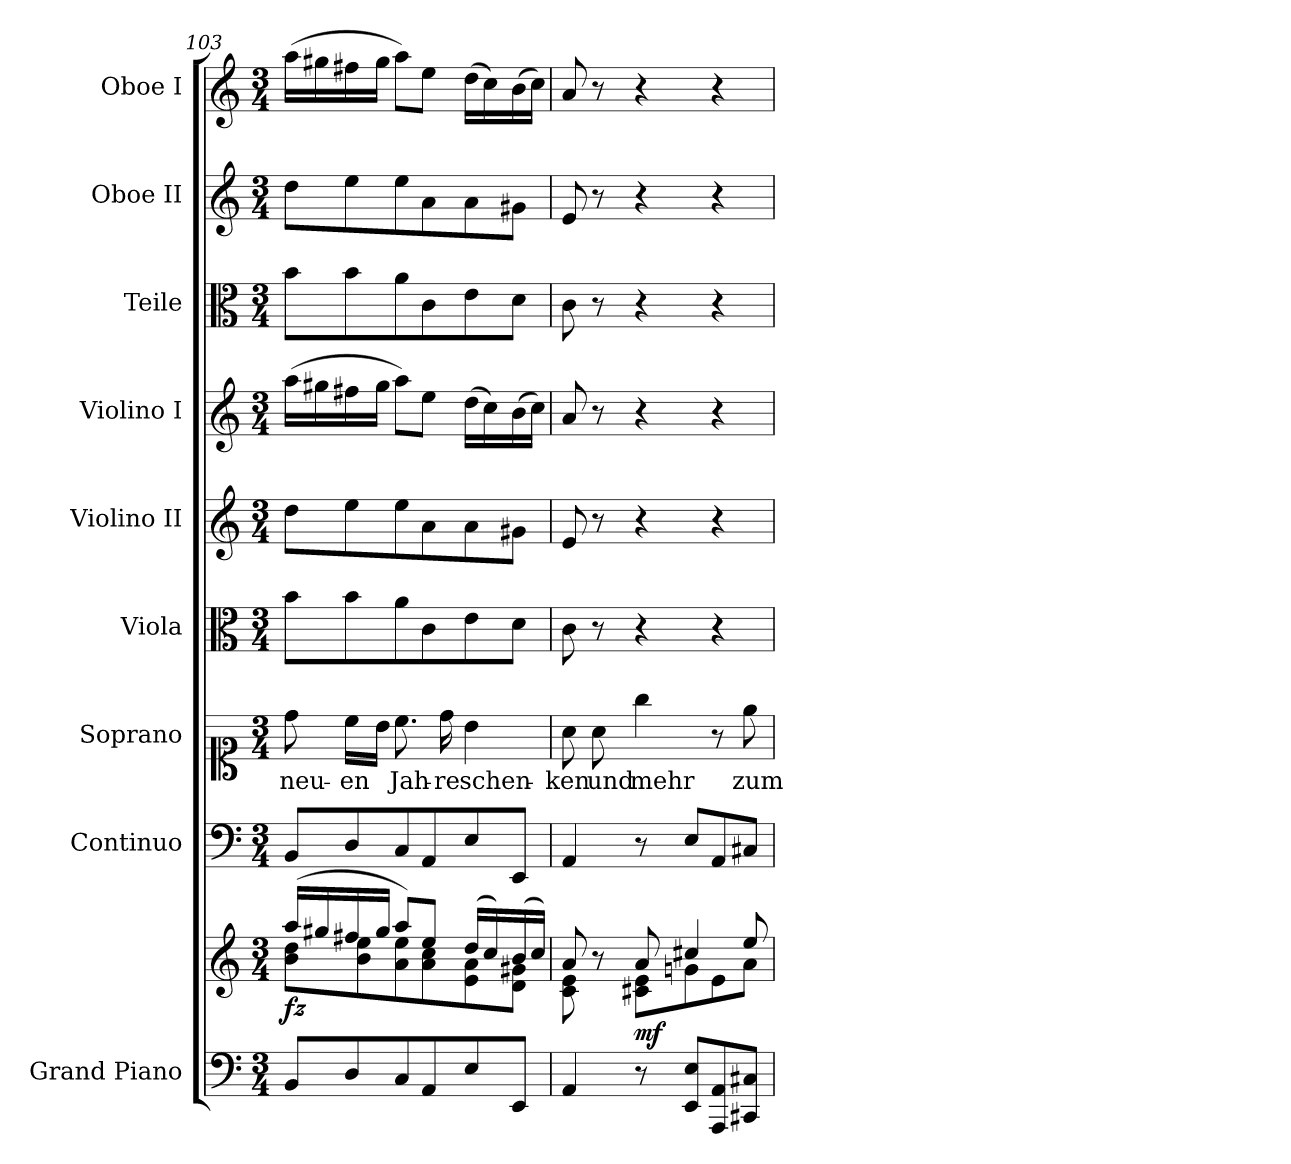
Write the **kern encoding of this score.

**kern	**kern	**dynam	**kern	**kern	**text	**kern	**kern	**kern	**kern	**kern	**kern
*part9	*part9	*part9	*part8	*part7	*part7	*part6	*part5	*part4	*part3	*part2	*part1
*staff10	*staff9	*staff9/10	*staff8	*staff7	*staff7	*staff6	*staff5	*staff4	*staff3	*staff2	*staff1
*I"Grand Piano	*	*	*I"Continuo	*I"Soprano	*	*I"Viola	*I"Violino II	*I"Violino I	*I"Teile	*I"Oboe II	*I"Oboe I
*I'Pno	*	*	*	*	*	*	*	*	*	*I'Ob	*I'Ob
*clefF4	*clefG2	*	*clefF4	*clefC1	*	*clefC3	*clefG2	*clefG2	*clefC3	*clefG2	*clefG2
*k[]	*k[]	*	*k[]	*k[]	*	*k[]	*k[]	*k[]	*k[]	*k[]	*k[]
*M3/4	*M3/4	*	*M3/4	*M3/4	*	*M3/4	*M3/4	*M3/4	*M3/4	*M3/4	*M3/4
=103	=103	=103	=103	=103	=103	=103	=103	=103	=103	=103	=103
*	*^	*	*	*	*	*	*	*	*	*	*
!	!	!	!LO:DY:b	!	!	!LO:LY:b	!	!	!	!	!	!
8BB/L	(>16aa/LL	8b\ 8dd\L	fz	8BB/L	8dd\	neu-	8b\L	8dd\L	(>16aa\LL	8b\L	8dd\L	(>16aa\LL
.	16gg#X/	.	.	.	.	.	.	.	16gg#X\	.	.	16gg#X\
!	!	!	!	!	!	!LO:LY:b	!	!	!	!	!	!
8D/	16ff#X/	8b\ 8ee\	.	8D/	16cc\LL	-en	8b\	8ee\	16ff#X\	8b\	8ee\	16ff#X\
.	16gg#/JJ	.	.	.	16b\JJ	.	.	.	16gg#\JJ	.	.	16gg#\JJ
!	!	!	!	!	!	!LO:LY:b	!	!	!	!	!	!
8C/	8aa/L)	8a\ 8ee\	.	8C/	8.cc\	Jah-	8a\	8ee\	8aa\L)	8a\	8ee\	8aa\L)
8AA/	8ee/J	8a\ 8cc\	.	8AA/	.	.	8c\	8a\	8ee\J	8c\	8a\	8ee\J
!	!	!	!	!	!	!LO:LY:b	!	!	!	!	!	!
.	.	.	.	.	16dd\	-re	.	.	.	.	.	.
!	!	!	!	!	!	!LO:LY:b	!	!	!	!	!	!
8E/	(>16dd/LL	8e\ 8a\	.	8E/	4b\	schen-	8e\	8a\	(>16dd\LL	8e\	8a\	(>16dd\LL
.	16cc/)	.	.	.	.	.	.	.	16cc\)	.	.	16cc\)
8EE/J	(>16b/	8d\ 8g#X\J	.	8EE/J	.	.	8d\J	8g#X\J	(>16b\	8d\J	8g#X\J	(>16b\
.	16cc/JJ)	.	.	.	.	.	.	.	16cc\JJ)	.	.	16cc\JJ)
=104	=104	=104	=104	=104	=104	=104	=104	=104	=104	=104	=104	=104
!	!	!	!	!	!	!LO:LY:b	!	!	!	!	!	!
4AA/	8a/	8c\ 8e\	.	4AA/	8a\	-ken	8c\	8e/	8a/	8c\	8e/	8a/
!	!	!	!	!	!	!LO:LY:b	!	!	!	!	!	!
.	8r	8ryy	.	.	8a\	und	8r	8r	8r	8r	8r	8r
!	!	!	!LO:DY:b	!	!	!LO:LY:b	!	!	!	!	!	!
8r	8a/	8c#X\ 8e\L	mf	8r	4gg\	mehr	4r	4r	4r	4r	4r	4r
8EE/ 8E/L	4cc#X/	8gn\	.	8E/L	.	.	.	.	.	.	.	.
8AAA/ 8AA/	.	8e\	.	8AA/	8r	.	4r	4r	4r	4r	4r	4r
!	!	!	!	!	!	!LO:LY:b	!	!	!	!	!	!
8CC#X/ 8C#X/J	8ee/	8a\J	.	8C#X/J	8ee\	zum	.	.	.	.	.	.
*	*v	*v	*	*	*	*	*	*	*	*	*	*
=	=	=	=	=	=	=	=	=	=	=	=
*-	*-	*-	*-	*-	*-	*-	*-	*-	*-	*-	*-
